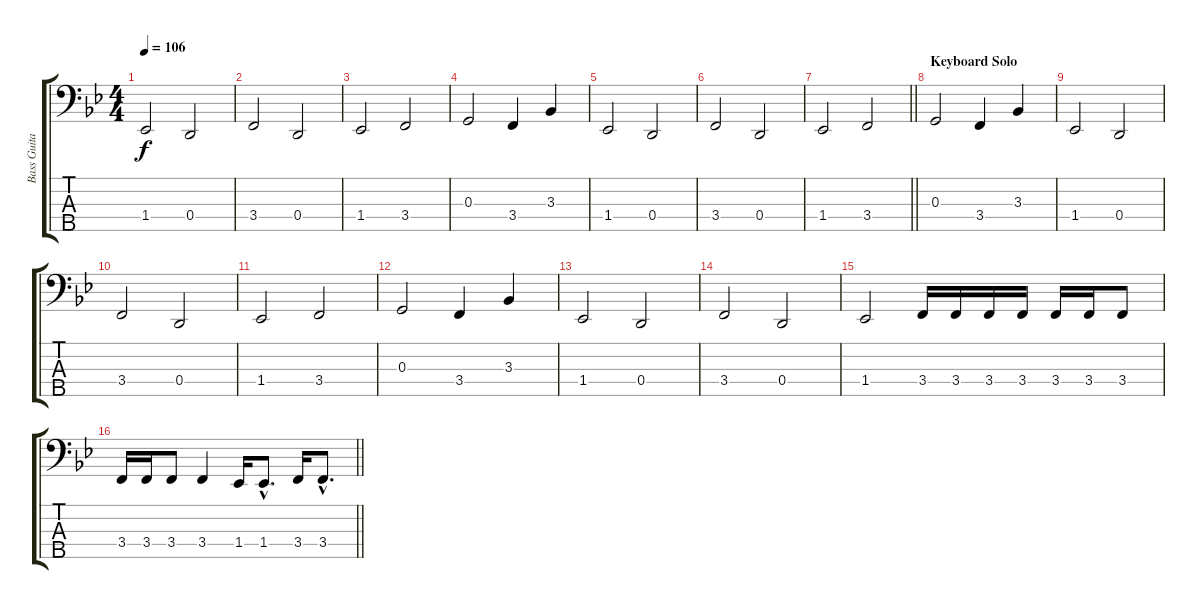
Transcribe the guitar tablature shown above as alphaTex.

\track ("Bass Guitar" "Bass Guita") {instrument electricbasspick}
\staff {score tabs}
\tuning (F2 C2 G1 D1 A0) {hide}
\ts (4 4)
\tempo 106
\clef f4
\ks bb
1.4.2{dy f} 0.4.2 |
3.4.2 0.4.2 |
1.4.2 3.4.2 |
0.3.2 3.4.4 3.3.4 |
1.4.2 0.4.2 |
3.4.2 0.4.2 |
\barLineRight lightlight
1.4.2 3.4.2 |
\section ("" "Keyboard Solo")
0.3.2 3.4.4 3.3.4 |
1.4.2 0.4.2 |
3.4.2 0.4.2 |
1.4.2 3.4.2 |
0.3.2 3.4.4 3.3.4 |
1.4.2 0.4.2 |
3.4.2 0.4.2 |
1.4.2 3.4.16 3.4.16 3.4.16 3.4.16 3.4.16 3.4.16 3.4.8 |
\barLineRight lightlight
3.4.16 3.4.16 3.4.8 3.4.4 1.4.16 1.4{hac}.8{d} 3.4.16 3.4{hac}.8{d}
